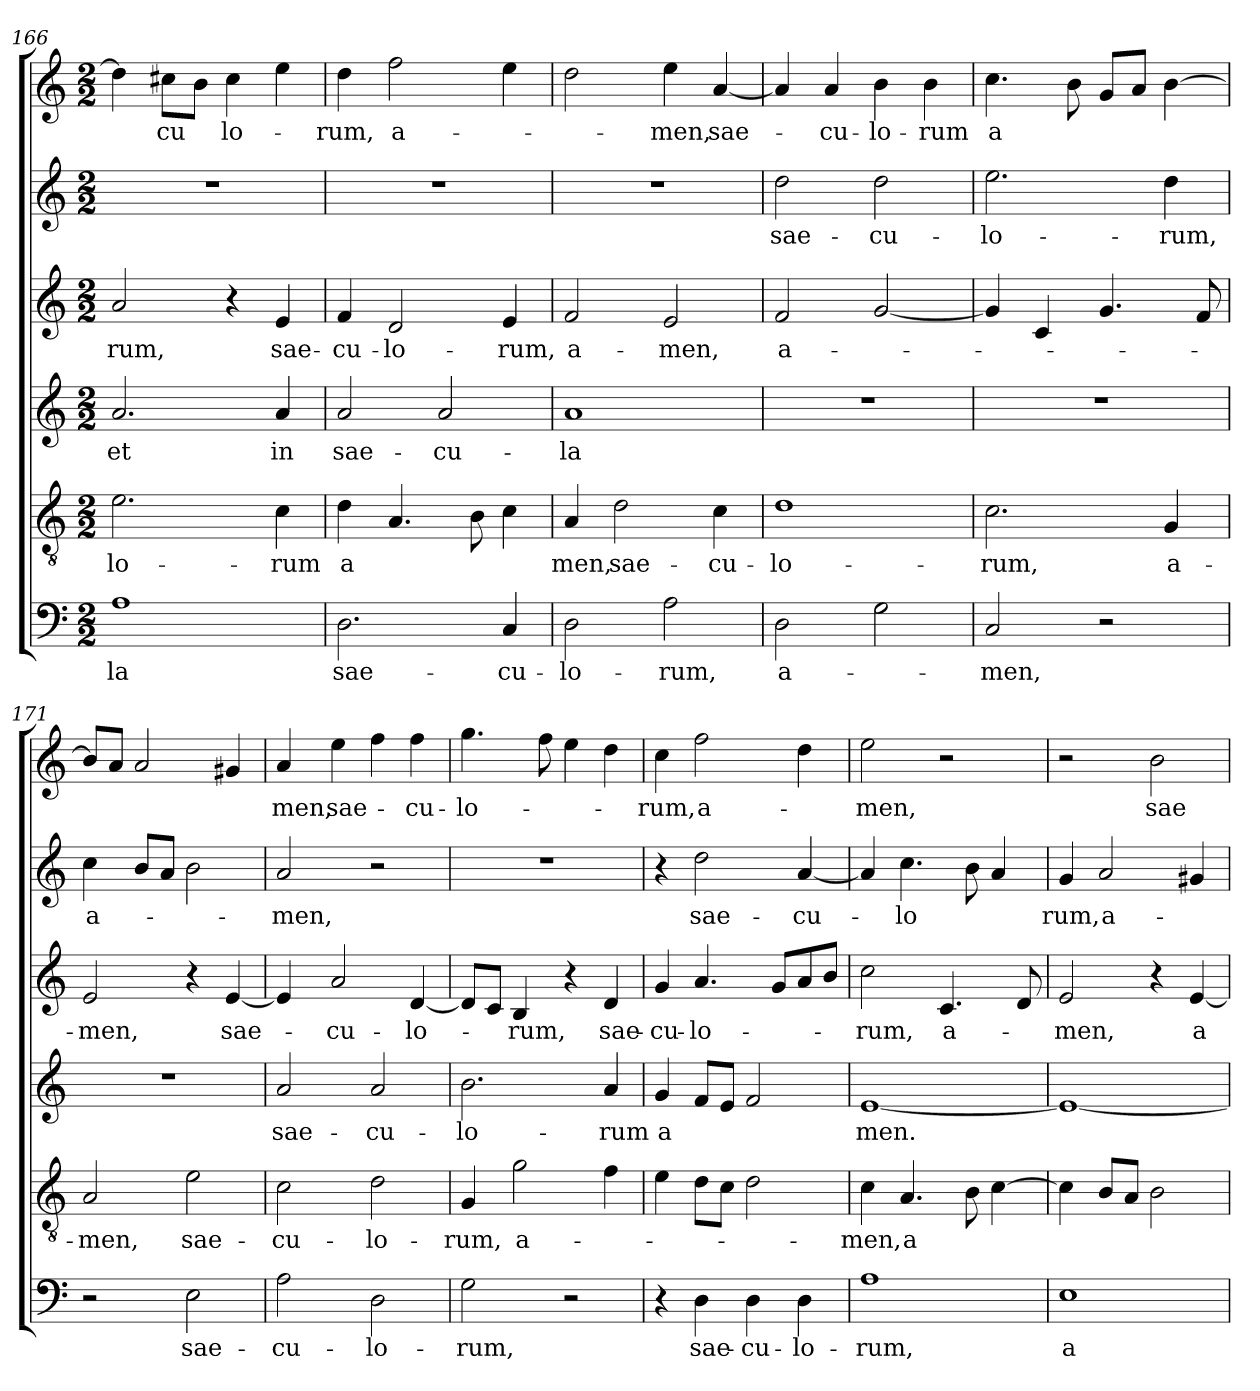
**kern	**text	**kern	**text	**kern	**text	**kern	**text	**kern	**text	**kern	**text
*part6	*part6	*part5	*part5	*part4	*part4	*part3	*part3	*part2	*part2	*part1	*part1
*staff6	*staff6	*staff5	*staff5	*staff4	*staff4	*staff3	*staff3	*staff2	*staff2	*staff1	*staff1
*clefF4	*	*clefGv2	*	*clefG2	*	*clefG2	*	*clefG2	*	*clefG2	*
*k[]	*	*k[]	*	*k[]	*	*k[]	*	*k[]	*	*k[]	*
*C:	*	*C:	*	*C:	*	*C:	*	*C:	*	*C:	*
*M2/2	*	*M2/2	*	*M2/2	*	*M2/2	*	*M2/2	*	*M2/2	*
=166	=166	=166	=166	=166	=166	=166	=166	=166	=166	=166	=166
!	!LO:LY:b	!	!LO:LY:b	!	!LO:LY:b	!	!LO:LY:b	!	!	!	!
1A	-la	2.e\	-lo-	2.a/	et	2a/	rum,	1r	.	4dd\]	.
!	!	!	!	!	!	!	!	!	!	!	!LO:LY:b
.	.	.	.	.	.	.	.	.	.	8cc#\L	-cu
.	.	.	.	.	.	.	.	.	.	8b\J	.
!	!	!	!	!	!	!	!	!	!	!	!LO:LY:b
.	.	.	.	.	.	4r	.	.	.	4cc#\	lo-
!	!	!	!LO:LY:b	!	!LO:LY:b	!	!LO:LY:b	!	!	!	!
.	.	4c\	-rum	4a/	in	4e/	sae-	.	.	4ee\	.
!!LO:LB:g=z
=167	=167	=167	=167	=167	=167	=167	=167	=167	=167	=167	=167
!	!LO:LY:b	!	!LO:LY:b	!	!LO:LY:b	!	!LO:LY:b	!	!	!	!LO:LY:b
2.D\	sae-	4d\	a	2a/	sae-	4f/	-­cu-	1r	.	4dd\	-­rum,
!	!	!	!	!	!	!	!LO:LY:b	!	!	!	!LO:LY:b
.	.	4.A/	.	.	.	2d/	-lo-	.	.	2ff\	a-
!	!	!	!	!	!LO:LY:b	!	!	!	!	!	!
.	.	.	.	2a/	-cu-	.	.	.	.	.	.
.	.	8B\	.	.	.	.	.	.	.	.	.
!	!LO:LY:b	!	!	!	!	!	!LO:LY:b	!	!	!	!
4C/	-cu-	4c\	.	.	.	4e/	-rum,	.	.	4ee\	.
=168	=168	=168	=168	=168	=168	=168	=168	=168	=168	=168	=168
!	!LO:LY:b	!	!LO:LY:b	!	!LO:LY:b	!	!LO:LY:b	!	!	!	!
2D\	-lo-	4A/	men,	1a	-la	2f/	a-	1r	.	2dd\	.
!	!	!	!LO:LY:b	!	!	!	!	!	!	!	!
.	.	2d\	sae-	.	.	.	.	.	.	.	.
!	!LO:LY:b	!	!	!	!	!	!LO:LY:b	!	!	!	!LO:LY:b
2A\	-rum,	.	.	.	.	2e/	-men,	.	.	4ee\	-men,
!	!	!	!LO:LY:b	!	!	!	!	!	!	!	!LO:LY:b
.	.	4c\	-cu-	.	.	.	.	.	.	[4a/	sae-
=169	=169	=169	=169	=169	=169	=169	=169	=169	=169	=169	=169
!	!LO:LY:b	!	!LO:LY:b	!	!	!	!LO:LY:b	!	!LO:LY:b	!	!
2D\	a-	1d	-lo-	1r	.	2f/	a-	2dd\	sae-	4a/]	.
!	!	!	!	!	!	!	!	!	!	!	!LO:LY:b
.	.	.	.	.	.	.	.	.	.	4a/	-cu-
!	!	!	!	!	!	!	!	!	!LO:LY:b	!	!LO:LY:b
2G\	.	.	.	.	.	[2g/	.	2dd\	-cu-	4b\	-lo-
!	!	!	!	!	!	!	!	!	!	!	!LO:LY:b
.	.	.	.	.	.	.	.	.	.	4b\	-rum
=170	=170	=170	=170	=170	=170	=170	=170	=170	=170	=170	=170
!	!LO:LY:b	!	!LO:LY:b	!	!	!	!	!	!LO:LY:b	!	!LO:LY:b
2C/	-men,	2.c\	-rum,	1r	.	4g/]	.	2.ee\	-lo-	4.cc\	a
.	.	.	.	.	.	4c/	.	.	.	.	.
.	.	.	.	.	.	.	.	.	.	8b\	.
2r	.	.	.	.	.	4.g/	.	.	.	8g/L	.
.	.	.	.	.	.	.	.	.	.	8a/J	.
!	!	!	!LO:LY:b	!	!	!	!	!	!LO:LY:b	!	!
.	.	4G/	a-	.	.	.	.	4dd\	-rum,	[4b\	.
.	.	.	.	.	.	8f/	.	.	.	.	.
=171	=171	=171	=171	=171	=171	=171	=171	=171	=171	=171	=171
!	!	!	!LO:LY:b	!	!	!	!LO:LY:b	!	!LO:LY:b	!	!
2r	.	2A/	-men,	1r	.	2e/	-men,	4cc\	a-	8b/L]	.
.	.	.	.	.	.	.	.	.	.	8a/J	.
.	.	.	.	.	.	.	.	8b/L	.	2a/	.
.	.	.	.	.	.	.	.	8a/J	.	.	.
!	!LO:LY:b	!	!LO:LY:b	!	!	!	!	!	!	!	!
2E\	sae-	2e\	sae-	.	.	4r	.	2b\	.	.	.
!	!	!	!	!	!	!	!LO:LY:b	!	!	!	!
.	.	.	.	.	.	[4e/	sae-	.	.	4g#/	.
=172	=172	=172	=172	=172	=172	=172	=172	=172	=172	=172	=172
!	!LO:LY:b	!	!LO:LY:b	!	!LO:LY:b	!	!	!	!LO:LY:b	!	!LO:LY:b
2A\	-cu-	2c\	-cu-	2a/	sae-	4e/]	.	2a/	-men,	4a/	men,
!	!	!	!	!	!	!	!LO:LY:b	!	!	!	!LO:LY:b
.	.	.	.	.	.	2a/	-cu-	.	.	4ee\	sae-
!	!LO:LY:b	!	!LO:LY:b	!	!LO:LY:b	!	!	!	!	!	!
2D\	-lo-	2d\	-lo-	2a/	-cu-	.	.	2r	.	4ff\	.
!	!	!	!	!	!	!	!LO:LY:b	!	!	!	!LO:LY:b
.	.	.	.	.	.	[4d/	-lo-	.	.	4ff\	-cu-
!!LO:PB:g=z
=173	=173	=173	=173	=173	=173	=173	=173	=173	=173	=173	=173
!	!LO:LY:b	!	!LO:LY:b	!	!LO:LY:b	!	!	!	!	!	!LO:LY:b
2G\	-­rum,	4G/	-­rum,	2.b\	-­lo-	8d/L]	.	1r	.	4.gg\	-­lo-
.	.	.	.	.	.	8c/J	.	.	.	.	.
!	!	!	!LO:LY:b	!	!	!	!LO:LY:b	!	!	!	!
.	.	2g\	a-	.	.	4B/	-rum,	.	.	.	.
.	.	.	.	.	.	.	.	.	.	8ff\	.
2r	.	.	.	.	.	4r	.	.	.	4ee\	.
!	!	!	!	!	!LO:LY:b	!	!LO:LY:b	!	!	!	!
.	.	4f\	.	4a/	-rum	4d/	sae-	.	.	4dd\	.
=174	=174	=174	=174	=174	=174	=174	=174	=174	=174	=174	=174
!	!	!	!	!	!LO:LY:b	!	!LO:LY:b	!	!	!	!LO:LY:b
4r	.	4e\	.	4g/	a	4g/	-cu-	4r	.	4cc\	-rum,
!	!LO:LY:b	!	!	!	!	!	!LO:LY:b	!	!LO:LY:b	!	!LO:LY:b
4D\	sae-	8d\L	.	8f/L	.	4.a/	-lo-	2dd\	sae-	2ff\	a-
.	.	8c\J	.	8e/J	.	.	.	.	.	.	.
!	!LO:LY:b	!	!	!	!	!	!	!	!	!	!
4D\	-cu-	2d\	.	2f/	.	.	.	.	.	.	.
.	.	.	.	.	.	8g/L	.	.	.	.	.
!	!LO:LY:b	!	!	!	!	!	!	!	!LO:LY:b	!	!
4D\	-lo-	.	.	.	.	8a/	.	[4a/	-cu-	4dd\	.
.	.	.	.	.	.	8b/J	.	.	.	.	.
=175	=175	=175	=175	=175	=175	=175	=175	=175	=175	=175	=175
!	!LO:LY:b	!	!LO:LY:b	!	!LO:LY:b	!	!LO:LY:b	!	!	!	!LO:LY:b
1A	-rum,	4c\	-men,	[1e	men.	2cc\	-rum,	4a/]	.	2ee\	-men,
!	!	!	!LO:LY:b	!	!	!	!	!	!LO:LY:b	!	!
.	.	4.A/	a	.	.	.	.	4.cc\	-lo	.	.
!	!	!	!	!	!	!	!LO:LY:b	!	!	!	!
.	.	.	.	.	.	4.c/	a-	.	.	2r	.
.	.	8B\	.	.	.	.	.	8b\	.	.	.
.	.	[4c\	.	.	.	.	.	4a/	.	.	.
.	.	.	.	.	.	8d/	.	.	.	.	.
=176	=176	=176	=176	=176	=176	=176	=176	=176	=176	=176	=176
!	!LO:LY:b	!	!	!	!	!	!LO:LY:b	!	!LO:LY:b	!	!
1E	a-	4c\]	.	1e_	.	2e/	-men,	4g/	rum,	2r	.
!	!	!	!	!	!	!	!	!	!LO:LY:b	!	!
.	.	8B/L	.	.	.	.	.	2a/	a-	.	.
.	.	8A/J	.	.	.	.	.	.	.	.	.
!	!	!	!	!	!	!	!	!	!	!	!LO:LY:b
.	.	2B\	.	.	.	4r	.	.	.	2b\	sae-
!	!	!	!	!	!	!	!LO:LY:b	!	!	!	!
.	.	.	.	.	.	[4e/	a-	4g#/	.	.	.
=	=	=	=	=	=	=	=	=	=	=	=
*-	*-	*-	*-	*-	*-	*-	*-	*-	*-	*-	*-
